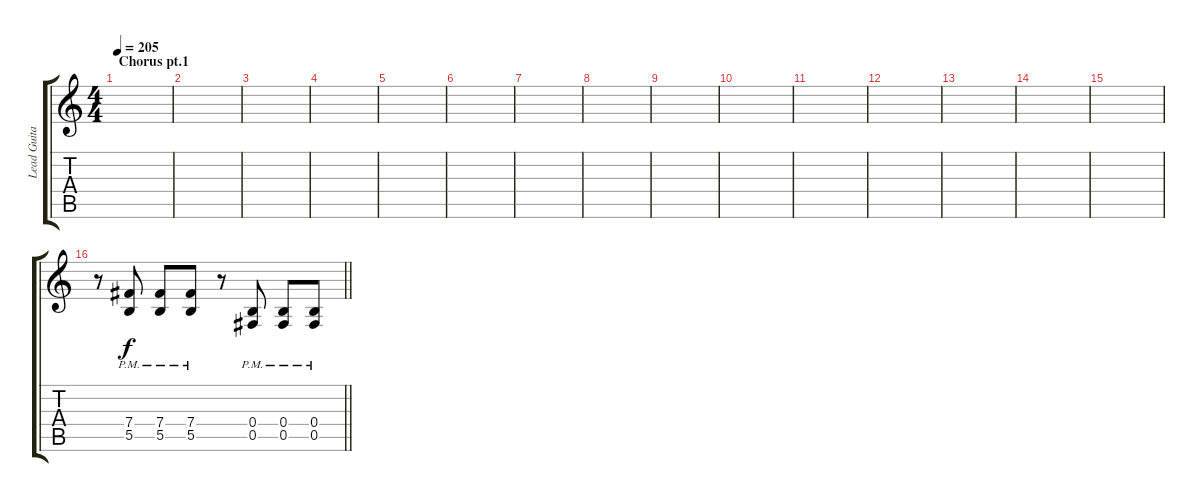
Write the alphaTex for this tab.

\track ("Lead Guitar 1" "Lead Guita") {instrument overdrivenguitar}
\staff {score tabs}
\tuning (Db4 Ab3 E3 B2 Gb2 B1) {hide}
\ts (4 4)
\section ("" "Chorus pt.1")
\tempo 205
\clef g2
\ks c
|
|
|
|
|
|
|
|
|
|
|
|
|
|
|
\barLineRight lightlight
r.8 (7.4{pm} 5.5{pm}).8 (7.4{pm} 5.5{pm}).8 (7.4{pm} 5.5{pm}).8 r.8 (0.4{pm} 0.5{pm}).8 (0.4{pm} 0.5{pm}).8 (0.4{pm} 0.5{pm}).8
